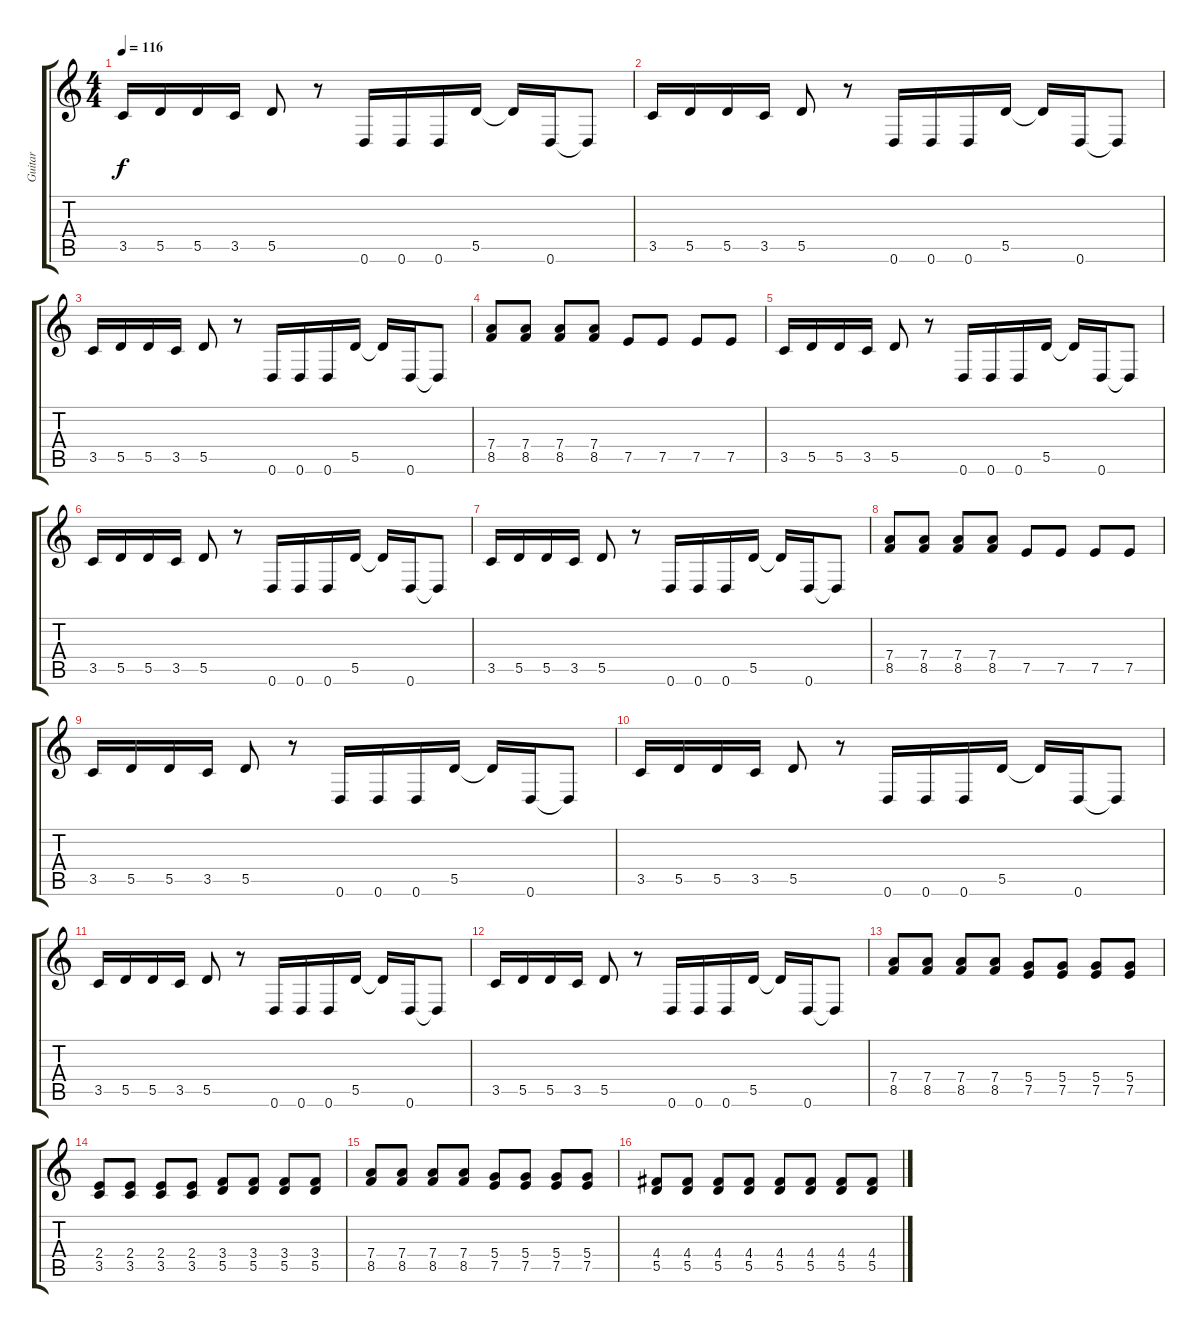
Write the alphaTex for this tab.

\track ("Guitar" "Guitar") {instrument electricguitarclean}
\staff {score tabs}
\tuning (E4 B3 G3 D3 A2 D2) {hide}
\ts (4 4)
\tempo 116
\clef g2
\ks c
3.5.16{dy f} 5.5.16 5.5.16 3.5.16 5.5.8 r.8 0.6.16 0.6.16 0.6.16 5.5.16 5.5{t}.16 0.6.16 0.6{t}.8 |
3.5.16 5.5.16 5.5.16 3.5.16 5.5.8 r.8 0.6.16 0.6.16 0.6.16 5.5.16 5.5{t}.16 0.6.16 0.6{t}.8 |
3.5.16 5.5.16 5.5.16 3.5.16 5.5.8 r.8 0.6.16 0.6.16 0.6.16 5.5.16 5.5{t}.16 0.6.16 0.6{t}.8 |
(7.4 8.5).8 (7.4 8.5).8 (7.4 8.5).8 (7.4 8.5).8 7.5.8 7.5.8 7.5.8 7.5.8 |
3.5.16 5.5.16 5.5.16 3.5.16 5.5.8 r.8 0.6.16 0.6.16 0.6.16 5.5.16 5.5{t}.16 0.6.16 0.6{t}.8 |
3.5.16 5.5.16 5.5.16 3.5.16 5.5.8 r.8 0.6.16 0.6.16 0.6.16 5.5.16 5.5{t}.16 0.6.16 0.6{t}.8 |
3.5.16 5.5.16 5.5.16 3.5.16 5.5.8 r.8 0.6.16 0.6.16 0.6.16 5.5.16 5.5{t}.16 0.6.16 0.6{t}.8 |
(7.4 8.5).8 (7.4 8.5).8 (7.4 8.5).8 (7.4 8.5).8 7.5.8 7.5.8 7.5.8 7.5.8 |
3.5.16 5.5.16 5.5.16 3.5.16 5.5.8 r.8 0.6.16 0.6.16 0.6.16 5.5.16 5.5{t}.16 0.6.16 0.6{t}.8 |
3.5.16 5.5.16 5.5.16 3.5.16 5.5.8 r.8 0.6.16 0.6.16 0.6.16 5.5.16 5.5{t}.16 0.6.16 0.6{t}.8 |
3.5.16 5.5.16 5.5.16 3.5.16 5.5.8 r.8 0.6.16 0.6.16 0.6.16 5.5.16 5.5{t}.16 0.6.16 0.6{t}.8 |
3.5.16 5.5.16 5.5.16 3.5.16 5.5.8 r.8 0.6.16 0.6.16 0.6.16 5.5.16 5.5{t}.16 0.6.16 0.6{t}.8 |
(7.4 8.5).8 (7.4 8.5).8 (7.4 8.5).8 (7.4 8.5).8 (5.4 7.5).8 (5.4 7.5).8 (5.4 7.5).8 (5.4 7.5).8 |
(2.4 3.5).8 (2.4 3.5).8 (2.4 3.5).8 (2.4 3.5).8 (3.4 5.5).8 (3.4 5.5).8 (3.4 5.5).8 (3.4 5.5).8 |
(7.4 8.5).8 (7.4 8.5).8 (7.4 8.5).8 (7.4 8.5).8 (5.4 7.5).8 (5.4 7.5).8 (5.4 7.5).8 (5.4 7.5).8 |
(4.4 5.5).8 (4.4 5.5).8 (4.4 5.5).8 (4.4 5.5).8 (4.4 5.5).8 (4.4 5.5).8 (4.4 5.5).8 (4.4 5.5).8
